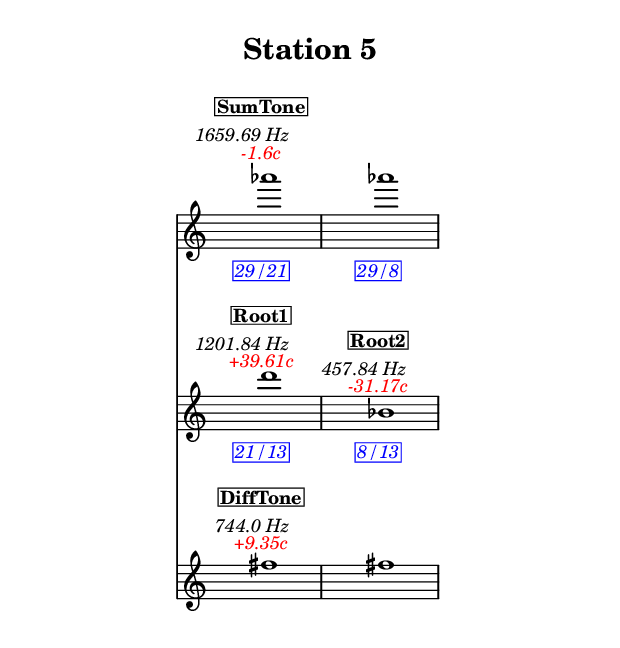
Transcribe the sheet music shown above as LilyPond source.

\version "2.20.0"
\language "english"

#(set-default-paper-size "a6" 'portrait)
#(set-global-staff-size 16)

\header {
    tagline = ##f
    title = \markup {
        \pad-around
            #3
            "Station 5"
        }
}

\layout {
    indent = #25
}

\paper {
    systems-per-page = 1
}

\score {
    \new Score
    <<
        \new Staff
        \with
        {
            \remove Time_signature_engraver
        }
        {
            \clef "treble"
            af'''1
            - \tweak color #red
            ^ \markup {
                \halign
                    #0
                    \italic
                        {
                            -1.6c
                        }
                }
            ^ \markup {
                \halign
                    #1
                    \italic
                        {
                            1659.69
                            Hz
                        }
                }
            ^ \markup {
                \pad-around
                    #1
                    \box
                        \vcenter
                            \halign
                                #0
                                \bold
                                    {
                                        SumTone
                                    }
                }
            - \tweak color #blue
            _ \markup {
                \pad-around
                    #1
                    \box
                        \halign
                            #0
                            \italic
                                {
                                    29/21
                                }
                }
            \override Score.NonMusicalPaperColumn.padding = #5
            \clef "treble"
            af'''1
            - \tweak color #blue
            _ \markup {
                \pad-around
                    #1
                    \box
                        \halign
                            #0
                            \italic
                                {
                                    29/8
                                }
                }
        }
        \new Staff
        \with
        {
            \remove Time_signature_engraver
        }
        {
            \clef "treble"
            d'''1
            - \tweak color #red
            ^ \markup {
                \halign
                    #0
                    \italic
                        {
                            +39.61c
                        }
                }
            ^ \markup {
                \halign
                    #1
                    \italic
                        {
                            1201.84
                            Hz
                        }
                }
            ^ \markup {
                \pad-around
                    #1
                    \box
                        \vcenter
                            \halign
                                #0
                                \bold
                                    {
                                        Root1
                                    }
                }
            - \tweak color #blue
            _ \markup {
                \pad-around
                    #1
                    \box
                        \halign
                            #0
                            \italic
                                {
                                    21/13
                                }
                }
            \clef "treble"
            bf'1
            - \tweak color #red
            ^ \markup {
                \halign
                    #0
                    \italic
                        {
                            -31.17c
                        }
                }
            ^ \markup {
                \halign
                    #1
                    \italic
                        {
                            457.84
                            Hz
                        }
                }
            ^ \markup {
                \pad-around
                    #1
                    \box
                        \vcenter
                            \halign
                                #0
                                \bold
                                    {
                                        Root2
                                    }
                }
            - \tweak color #blue
            _ \markup {
                \pad-around
                    #1
                    \box
                        \halign
                            #0
                            \italic
                                {
                                    8/13
                                }
                }
        }
        \new Staff
        \with
        {
            \remove Time_signature_engraver
        }
        {
            \clef "treble"
            fs''1
            - \tweak color #red
            ^ \markup {
                \halign
                    #0
                    \italic
                        {
                            +9.35c
                        }
                }
            ^ \markup {
                \halign
                    #1
                    \italic
                        {
                            744.0
                            Hz
                        }
                }
            ^ \markup {
                \pad-around
                    #1
                    \box
                        \vcenter
                            \halign
                                #0
                                \bold
                                    {
                                        DiffTone
                                    }
                }
            \clef "treble"
            fs''1
        }
    >>
}